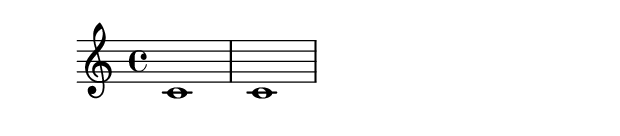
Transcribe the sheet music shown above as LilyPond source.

\version "2.14.0"

\header {
  texidoc = "The number of pages in a score can be forced by setting
@code{page-count} in the (book-level) paper block."
}

#(set-default-paper-size "a6")

\book {
  \paper { page-count = 2}
  \score { {c'1 c'1} }
}
